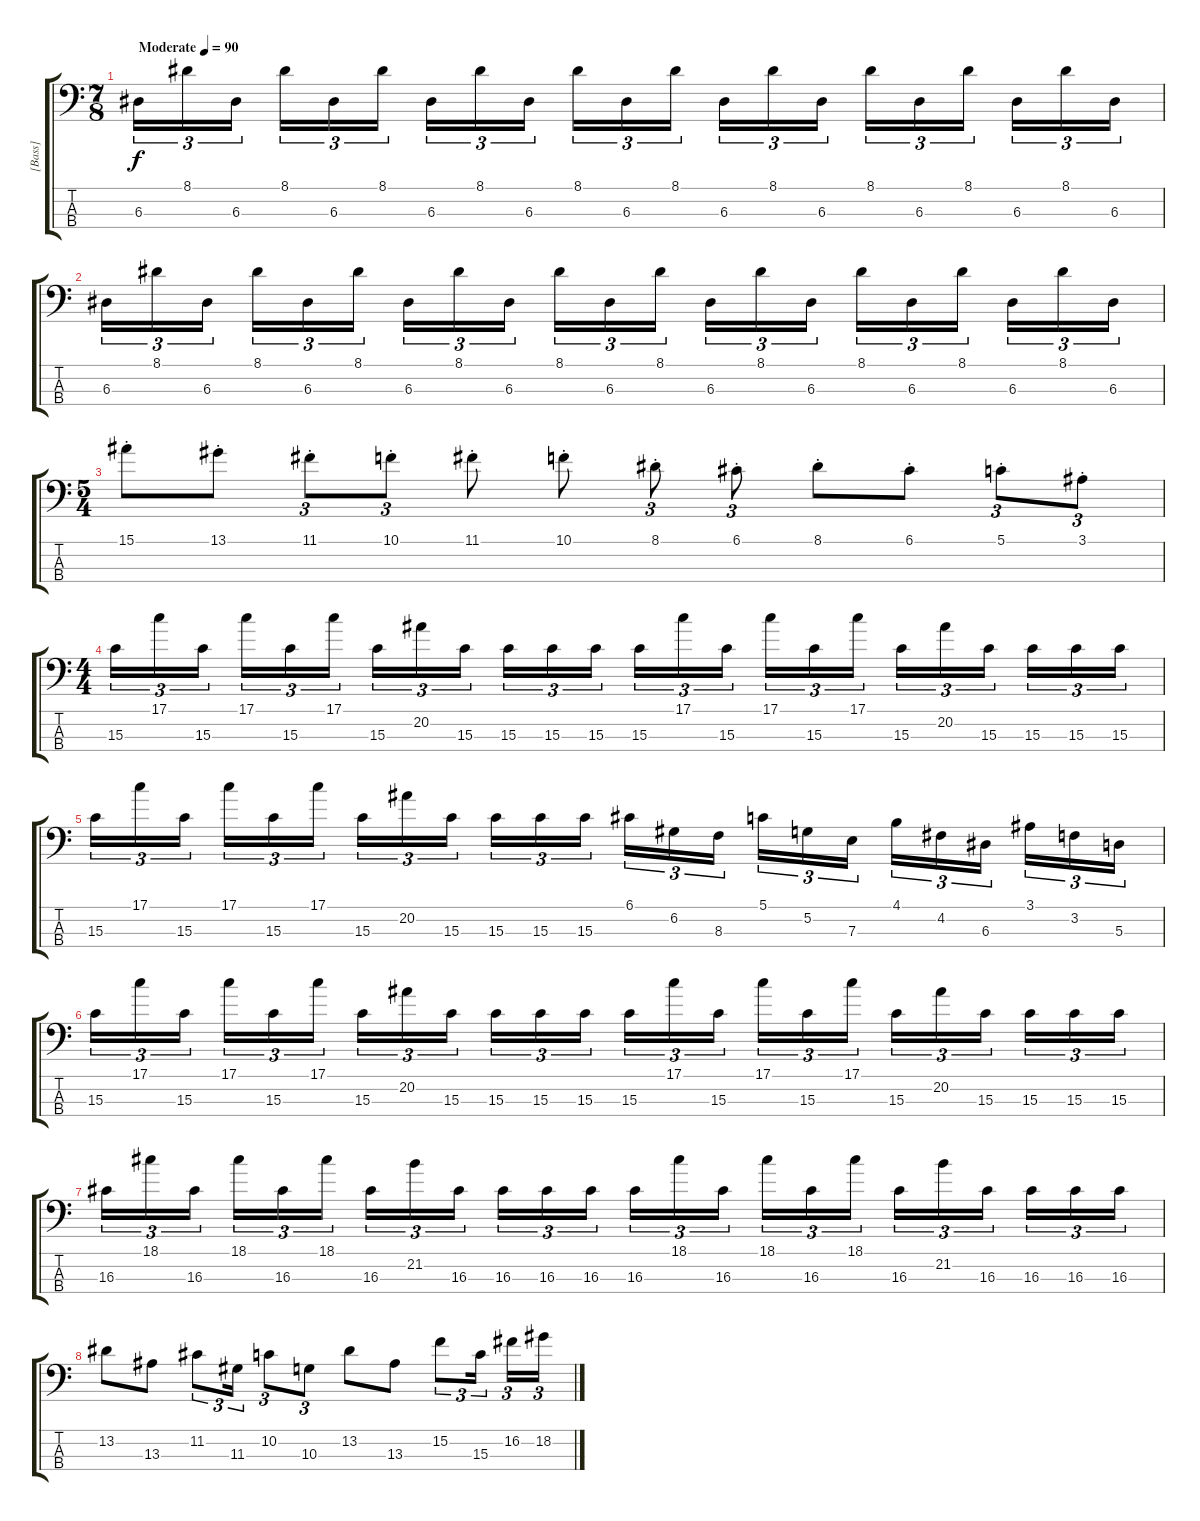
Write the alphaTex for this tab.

\track ("[Bass]" "[Bass]") {instrument electricbassfinger}
\staff {score tabs}
\tuning (G2 D2 A1 D1) {hide}
\ts (7 8)
\tempo (90 "Moderate")
\clef f4
\ks c
6.3.16{tu (3 2) dy f instrument electricbassfinger} 8.1.16{tu (3 2)} 6.3.16{tu (3 2)} 8.1.16{tu (3 2)} 6.3.16{tu (3 2)} 8.1.16{tu (3 2)} 6.3.16{tu (3 2)} 8.1.16{tu (3 2)} 6.3.16{tu (3 2)} 8.1.16{tu (3 2)} 6.3.16{tu (3 2)} 8.1.16{tu (3 2)} 6.3.16{tu (3 2)} 8.1.16{tu (3 2)} 6.3.16{tu (3 2)} 8.1.16{tu (3 2)} 6.3.16{tu (3 2)} 8.1.16{tu (3 2)} 6.3.16{tu (3 2)} 8.1.16{tu (3 2)} 6.3.16{tu (3 2)} |
6.3.16{tu (3 2)} 8.1.16{tu (3 2)} 6.3.16{tu (3 2)} 8.1.16{tu (3 2)} 6.3.16{tu (3 2)} 8.1.16{tu (3 2)} 6.3.16{tu (3 2)} 8.1.16{tu (3 2)} 6.3.16{tu (3 2)} 8.1.16{tu (3 2)} 6.3.16{tu (3 2)} 8.1.16{tu (3 2)} 6.3.16{tu (3 2)} 8.1.16{tu (3 2)} 6.3.16{tu (3 2)} 8.1.16{tu (3 2)} 6.3.16{tu (3 2)} 8.1.16{tu (3 2)} 6.3.16{tu (3 2)} 8.1.16{tu (3 2)} 6.3.16{tu (3 2)} |
\ts (5 4)
15.1{st}.8 13.1{st}.8 11.1{st}.8{tu (3 2)} 10.1{st}.8{tu (3 2)} 11.1{st}.8 10.1{st}.8 8.1{st}.8{tu (3 2)} 6.1{st}.8{tu (3 2)} 8.1{st}.8 6.1{st}.8 5.1{st}.8{tu (3 2)} 3.1{st}.8{tu (3 2)} |
\ts (4 4)
15.3.16{tu (3 2)} 17.1.16{tu (3 2)} 15.3.16{tu (3 2) beam splitsecondary} 17.1.16{tu (3 2)} 15.3.16{tu (3 2)} 17.1.16{tu (3 2)} 15.3.16{tu (3 2)} 20.2.16{tu (3 2)} 15.3.16{tu (3 2) beam splitsecondary} 15.3.16{tu (3 2)} 15.3.16{tu (3 2)} 15.3.16{tu (3 2)} 15.3.16{tu (3 2)} 17.1.16{tu (3 2)} 15.3.16{tu (3 2) beam splitsecondary} 17.1.16{tu (3 2)} 15.3.16{tu (3 2)} 17.1.16{tu (3 2)} 15.3.16{tu (3 2)} 20.2.16{tu (3 2)} 15.3.16{tu (3 2) beam splitsecondary} 15.3.16{tu (3 2)} 15.3.16{tu (3 2)} 15.3.16{tu (3 2)} |
15.3.16{tu (3 2)} 17.1.16{tu (3 2)} 15.3.16{tu (3 2) beam splitsecondary} 17.1.16{tu (3 2)} 15.3.16{tu (3 2)} 17.1.16{tu (3 2)} 15.3.16{tu (3 2)} 20.2.16{tu (3 2)} 15.3.16{tu (3 2) beam splitsecondary} 15.3.16{tu (3 2)} 15.3.16{tu (3 2)} 15.3.16{tu (3 2)} 6.1.16{tu (3 2)} 6.2.16{tu (3 2)} 8.3.16{tu (3 2) beam splitsecondary} 5.1.16{tu (3 2)} 5.2.16{tu (3 2)} 7.3.16{tu (3 2)} 4.1.16{tu (3 2)} 4.2.16{tu (3 2)} 6.3.16{tu (3 2) beam splitsecondary} 3.1.16{tu (3 2)} 3.2.16{tu (3 2)} 5.3.16{tu (3 2)} |
15.3.16{tu (3 2)} 17.1.16{tu (3 2)} 15.3.16{tu (3 2) beam splitsecondary} 17.1.16{tu (3 2)} 15.3.16{tu (3 2)} 17.1.16{tu (3 2)} 15.3.16{tu (3 2)} 20.2.16{tu (3 2)} 15.3.16{tu (3 2) beam splitsecondary} 15.3.16{tu (3 2)} 15.3.16{tu (3 2)} 15.3.16{tu (3 2)} 15.3.16{tu (3 2)} 17.1.16{tu (3 2)} 15.3.16{tu (3 2) beam splitsecondary} 17.1.16{tu (3 2)} 15.3.16{tu (3 2)} 17.1.16{tu (3 2)} 15.3.16{tu (3 2)} 20.2.16{tu (3 2)} 15.3.16{tu (3 2) beam splitsecondary} 15.3.16{tu (3 2)} 15.3.16{tu (3 2)} 15.3.16{tu (3 2)} |
16.3.16{tu (3 2)} 18.1.16{tu (3 2)} 16.3.16{tu (3 2) beam splitsecondary} 18.1.16{tu (3 2)} 16.3.16{tu (3 2)} 18.1.16{tu (3 2)} 16.3.16{tu (3 2)} 21.2.16{tu (3 2)} 16.3.16{tu (3 2) beam splitsecondary} 16.3.16{tu (3 2)} 16.3.16{tu (3 2)} 16.3.16{tu (3 2)} 16.3.16{tu (3 2)} 18.1.16{tu (3 2)} 16.3.16{tu (3 2) beam splitsecondary} 18.1.16{tu (3 2)} 16.3.16{tu (3 2)} 18.1.16{tu (3 2)} 16.3.16{tu (3 2)} 21.2.16{tu (3 2)} 16.3.16{tu (3 2) beam splitsecondary} 16.3.16{tu (3 2)} 16.3.16{tu (3 2)} 16.3.16{tu (3 2)} |
13.2.8 13.3.8 11.2.8{tu (3 2)} 11.3.16{tu (3 2)} 10.2.8{tu (3 2)} 10.3.8{tu (3 2)} 13.2.8 13.3.8 15.2.8{tu (3 2)} 15.3.16{tu (3 2) beam splitsecondary} 16.2.16{tu (3 2)} 18.2.16{tu (3 2)}
